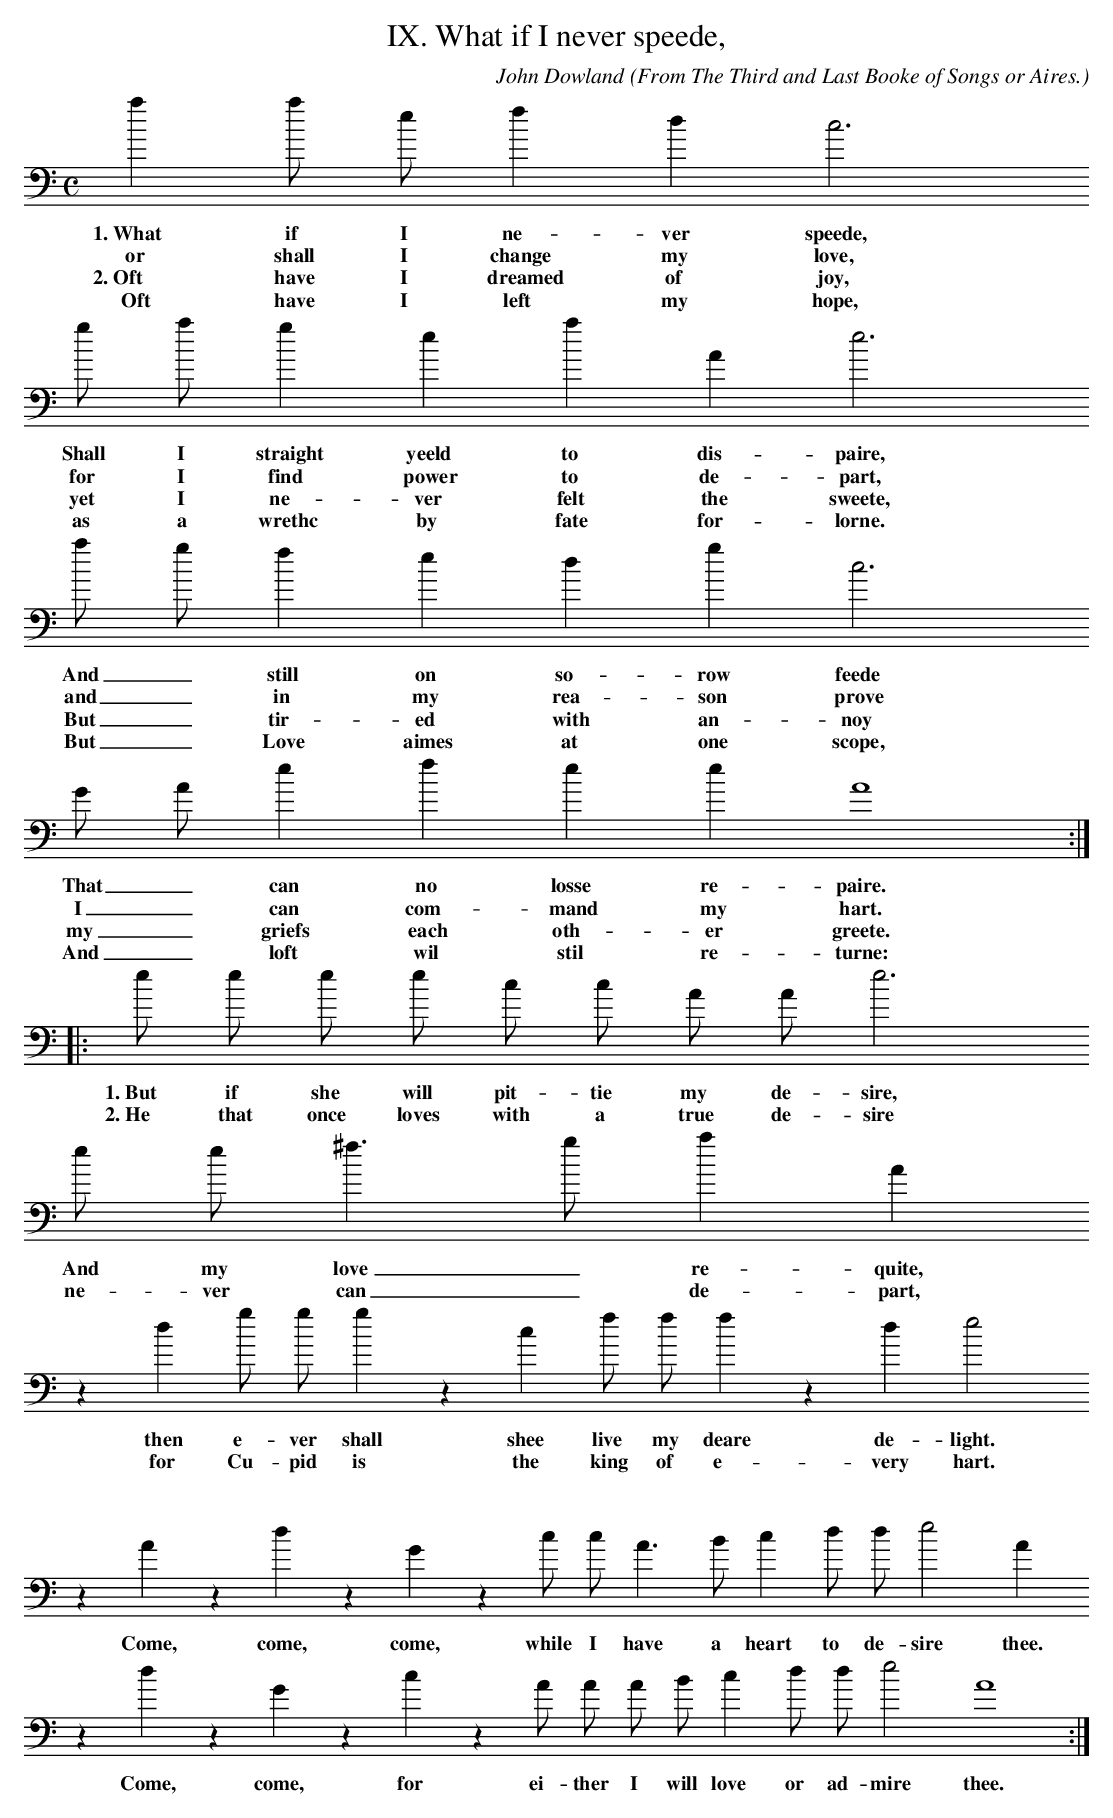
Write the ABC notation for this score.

X:1
T:IX. What if I never speede,
C: John Dowland
O: From The Third and Last Booke of Songs or Aires.
O: Newly composed to sing to the Lute, Orpharion, or viols,
O: and a dialogue for a base and meane Lute with five voices to sing thereto.
M:C
L:1/4
K:A min bass
a a/ e/ f d c3
w:1.~What if I ne- ver speede,
w:   or shall I change my love,
w:2.~Oft have I dreamed of joy,
w:  Oft have I left my hope,
g/ a/ g e a A e3
w:Shall I straight yeeld to dis- paire,
w:for I find power to de- part,
w:yet I ne- ver felt the sweete,
w:as a wrethc by fate for- lorne.
a/ g/ f e d g c3
w:And _ still on so- row feede
w:and _ in my rea- son prove
w:But _ tir- ed with an- noy
w:But _ Love aimes at one scope,
G/ A/ e f e e A4 :|
w:That _ can no losse re- paire.
w:I _ can com- mand my hart.
w:my _ griefs each oth- er greete.
w:And _ loft wil stil re- turne:
|:e/ e/ e/ e/ c/ c/ A/ A/ e3
w:1.~But if she will pit- tie my  de- sire,
w:2.~He that once loves with a true de- sire
e/ e/ ^f > g a A
w:And my love _ re- quite,
w:ne- ver can _ de- part,
z d g/ g/ g z c f/ f/f z d e2
w:then e- ver shall shee live my deare de- light.
w:for Cu- pid is the king of e- very hart.
z A z d z G z c/ c/ A > B c d/ d/ e2 A
w:Come, come, come,  while I have a heart to de- sire thee.
z d z G z c z A/ A/ A/ B/ c d/ d/ e2 A4 :|
w:Come,  come, for ei- ther I will love or ad- mire thee.
